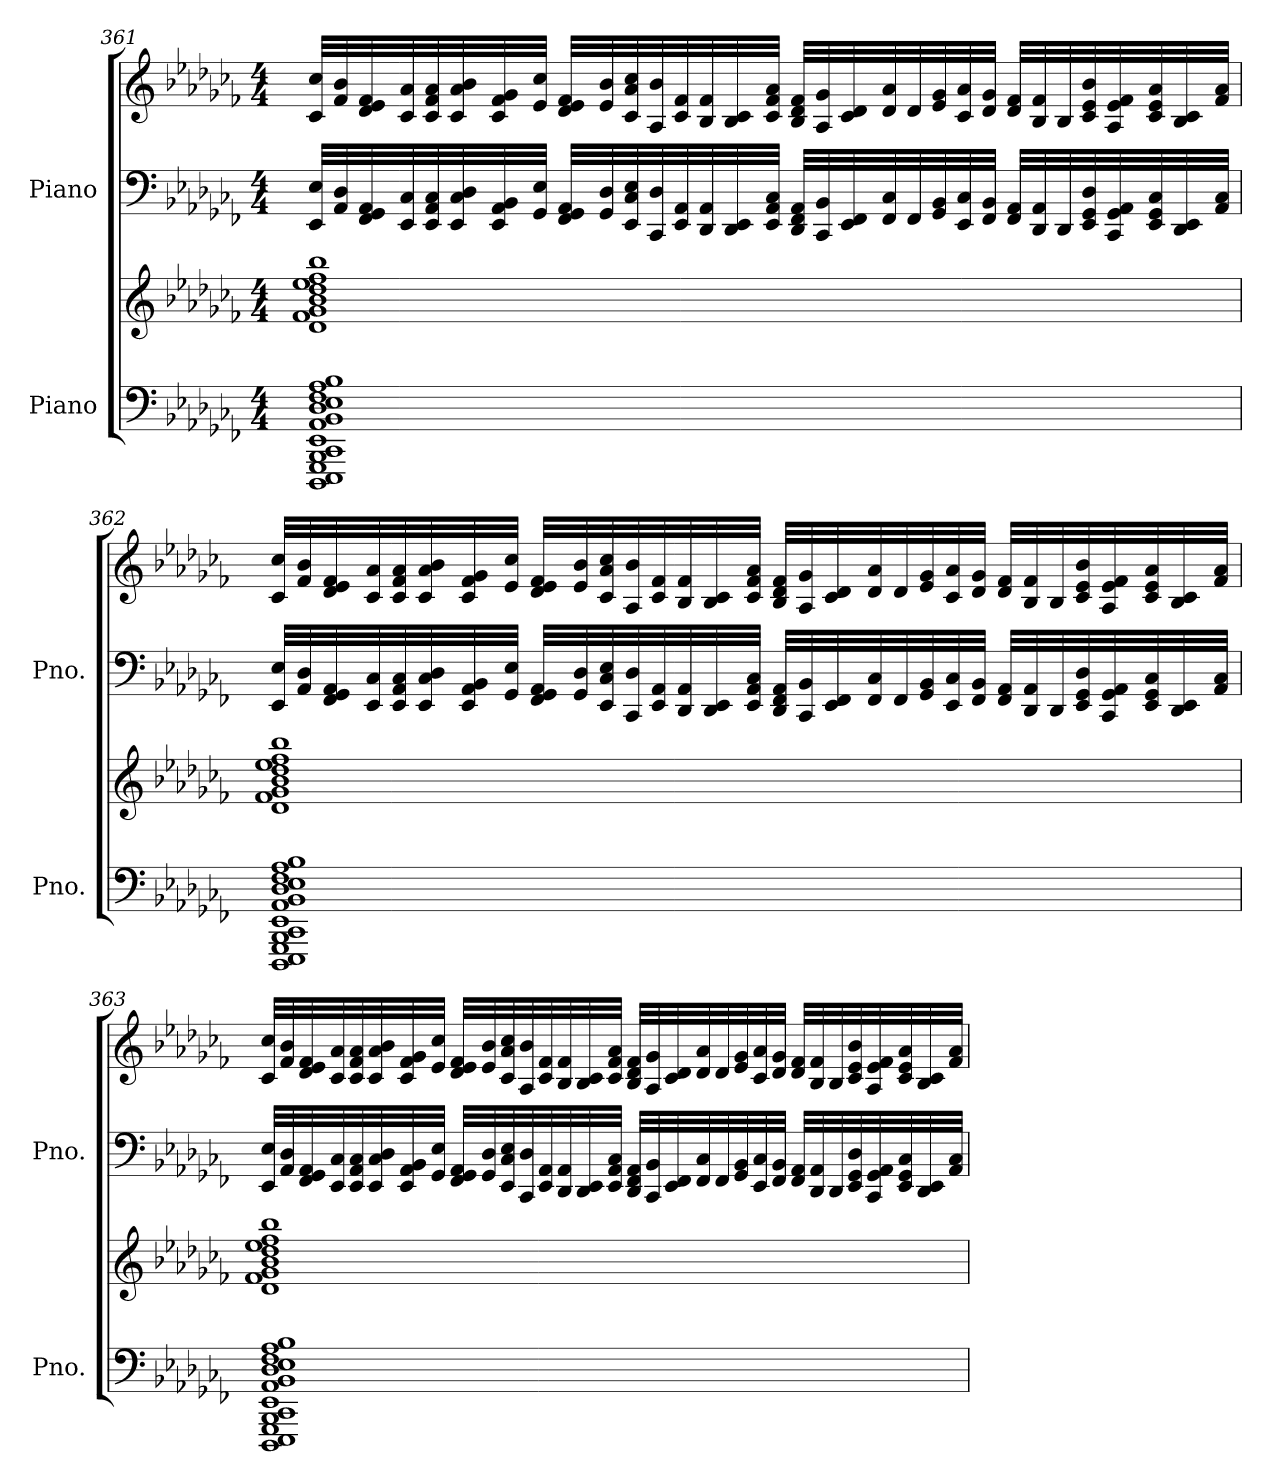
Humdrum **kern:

**kern	**kern	**kern	**kern
*part2	*part2	*part1	*part1
*staff4	*staff3	*staff2	*staff1
*I"Piano	*	*I"Piano	*
*I'Pno.	*	*I'Pno.	*
!!LO:LB:g=z
*clefF4	*clefG2	*clefF4	*clefG2
*ITrd14c24	*ITrd14c24	*ITrd-21c-36	*ITrd-21c-36
*k[b-e-a-d-g-c-f-]	*k[b-e-a-d-g-c-f-]	*k[b-e-a-d-g-c-f-]	*k[b-e-a-d-g-c-f-]
*M4/4	*M4/4	*M4/4	*M4/4
=361	=361	=361	=361
1DDDDD- 1EEEEE- 1GGGGG- 1BBBBB- 1CCCC- 1EEEE- 1AAAA- 1BBBB- 1DDD- 1EEE- 1FFF- 1AAA- 1BBB-	1DD- 1FF- 1GG- 1BB- 1D- 1E- 1F- 1B-	32ee-/ 32eee-/LLL	32cccc-/ 32ccccc-/LLL
.	.	32aa-/ 32ddd-/	32ffff-/ 32bbbb-/
.	.	32ff-/ 32gg-/ 32aa-/	32dddd-/ 32eeee-/ 32ffff-/
.	.	32ee-/ 32ccc-/	32cccc-/ 32aaaa-/
.	.	32ee-/ 32aa-/ 32ccc-/	32cccc-/ 32ffff-/ 32aaaa-/
.	.	32ee-/ 32ccc-/ 32ddd-/	32cccc-/ 32aaaa-/ 32bbbb-/
.	.	32ee-/ 32aa-/ 32bb-/	32cccc-/ 32ffff-/ 32gggg-/
.	.	32gg-/ 32eee-/JJJ	32eeee-/ 32ccccc-/JJJ
.	.	32ff-/ 32gg-/ 32aa-/LLL	32dddd-/ 32eeee-/ 32ffff-/LLL
.	.	32gg-/ 32ddd-/	32eeee-/ 32bbbb-/
.	.	32ee-/ 32ccc-/ 32eee-/	32cccc-/ 32aaaa-/ 32ccccc-/
.	.	32cc-/ 32ddd-/	32aaa-/ 32bbbb-/
.	.	32ee-/ 32aa-/	32cccc-/ 32ffff-/
.	.	32dd-/ 32aa-/	32bbb-/ 32ffff-/
.	.	32dd-/ 32ee-/	32bbb-/ 32cccc-/
.	.	32ee-/ 32aa-/ 32ccc-/JJJ	32cccc-/ 32ffff-/ 32aaaa-/JJJ
.	.	32dd-/ 32ff-/ 32aa-/LLL	32bbb-/ 32dddd-/ 32ffff-/LLL
.	.	32cc-/ 32bb-/	32aaa-/ 32gggg-/
.	.	32ee-/ 32ff-/	32cccc-/ 32dddd-/
.	.	32ff-/ 32ccc-/	32dddd-/ 32aaaa-/
.	.	32ff-/	32dddd-/
.	.	32gg-/ 32bb-/	32eeee-/ 32gggg-/
.	.	32ee-/ 32ccc-/	32cccc-/ 32aaaa-/
.	.	32ff-/ 32bb-/JJJ	32dddd-/ 32gggg-/JJJ
.	.	32ff-/ 32aa-/LLL	32dddd-/ 32ffff-/LLL
.	.	32dd-/ 32aa-/	32bbb-/ 32ffff-/
.	.	32dd-/	32bbb-/
.	.	32ee-/ 32gg-/ 32ddd-/	32cccc-/ 32eeee-/ 32bbbb-/
.	.	32cc-/ 32gg-/ 32aa-/	32aaa-/ 32eeee-/ 32ffff-/
.	.	32ee-/ 32gg-/ 32ccc-/	32cccc-/ 32eeee-/ 32aaaa-/
.	.	32dd-/ 32ee-/	32bbb-/ 32cccc-/
.	.	32aa-/ 32ccc-/JJJ	32ffff-/ 32aaaa-/JJJ
!!LO:LB:g=z
=362	=362	=362	=362
1DDDDD- 1EEEEE- 1GGGGG- 1BBBBB- 1CCCC- 1EEEE- 1AAAA- 1BBBB- 1DDD- 1EEE- 1FFF- 1AAA- 1BBB-	1DD- 1FF- 1GG- 1BB- 1D- 1E- 1F- 1B-	32ee-/ 32eee-/LLL	32cccc-/ 32ccccc-/LLL
.	.	32aa-/ 32ddd-/	32ffff-/ 32bbbb-/
.	.	32ff-/ 32gg-/ 32aa-/	32dddd-/ 32eeee-/ 32ffff-/
.	.	32ee-/ 32ccc-/	32cccc-/ 32aaaa-/
.	.	32ee-/ 32aa-/ 32ccc-/	32cccc-/ 32ffff-/ 32aaaa-/
.	.	32ee-/ 32ccc-/ 32ddd-/	32cccc-/ 32aaaa-/ 32bbbb-/
.	.	32ee-/ 32aa-/ 32bb-/	32cccc-/ 32ffff-/ 32gggg-/
.	.	32gg-/ 32eee-/JJJ	32eeee-/ 32ccccc-/JJJ
.	.	32ff-/ 32gg-/ 32aa-/LLL	32dddd-/ 32eeee-/ 32ffff-/LLL
.	.	32gg-/ 32ddd-/	32eeee-/ 32bbbb-/
.	.	32ee-/ 32ccc-/ 32eee-/	32cccc-/ 32aaaa-/ 32ccccc-/
.	.	32cc-/ 32ddd-/	32aaa-/ 32bbbb-/
.	.	32ee-/ 32aa-/	32cccc-/ 32ffff-/
.	.	32dd-/ 32aa-/	32bbb-/ 32ffff-/
.	.	32dd-/ 32ee-/	32bbb-/ 32cccc-/
.	.	32ee-/ 32aa-/ 32ccc-/JJJ	32cccc-/ 32ffff-/ 32aaaa-/JJJ
.	.	32dd-/ 32ff-/ 32aa-/LLL	32bbb-/ 32dddd-/ 32ffff-/LLL
.	.	32cc-/ 32bb-/	32aaa-/ 32gggg-/
.	.	32ee-/ 32ff-/	32cccc-/ 32dddd-/
.	.	32ff-/ 32ccc-/	32dddd-/ 32aaaa-/
.	.	32ff-/	32dddd-/
.	.	32gg-/ 32bb-/	32eeee-/ 32gggg-/
.	.	32ee-/ 32ccc-/	32cccc-/ 32aaaa-/
.	.	32ff-/ 32bb-/JJJ	32dddd-/ 32gggg-/JJJ
.	.	32ff-/ 32aa-/LLL	32dddd-/ 32ffff-/LLL
.	.	32dd-/ 32aa-/	32bbb-/ 32ffff-/
.	.	32dd-/	32bbb-/
.	.	32ee-/ 32gg-/ 32ddd-/	32cccc-/ 32eeee-/ 32bbbb-/
.	.	32cc-/ 32gg-/ 32aa-/	32aaa-/ 32eeee-/ 32ffff-/
.	.	32ee-/ 32gg-/ 32ccc-/	32cccc-/ 32eeee-/ 32aaaa-/
.	.	32dd-/ 32ee-/	32bbb-/ 32cccc-/
.	.	32aa-/ 32ccc-/JJJ	32ffff-/ 32aaaa-/JJJ
!!LO:PB:g=z
=363	=363	=363	=363
1DDDDD- 1EEEEE- 1GGGGG- 1BBBBB- 1CCCC- 1EEEE- 1AAAA- 1BBBB- 1DDD- 1EEE- 1FFF- 1AAA- 1BBB-	1DD- 1FF- 1GG- 1BB- 1D- 1E- 1F- 1B-	32ee-/ 32eee-/LLL	32cccc-/ 32ccccc-/LLL
.	.	32aa-/ 32ddd-/	32ffff-/ 32bbbb-/
.	.	32ff-/ 32gg-/ 32aa-/	32dddd-/ 32eeee-/ 32ffff-/
.	.	32ee-/ 32ccc-/	32cccc-/ 32aaaa-/
.	.	32ee-/ 32aa-/ 32ccc-/	32cccc-/ 32ffff-/ 32aaaa-/
.	.	32ee-/ 32ccc-/ 32ddd-/	32cccc-/ 32aaaa-/ 32bbbb-/
.	.	32ee-/ 32aa-/ 32bb-/	32cccc-/ 32ffff-/ 32gggg-/
.	.	32gg-/ 32eee-/JJJ	32eeee-/ 32ccccc-/JJJ
.	.	32ff-/ 32gg-/ 32aa-/LLL	32dddd-/ 32eeee-/ 32ffff-/LLL
.	.	32gg-/ 32ddd-/	32eeee-/ 32bbbb-/
.	.	32ee-/ 32ccc-/ 32eee-/	32cccc-/ 32aaaa-/ 32ccccc-/
.	.	32cc-/ 32ddd-/	32aaa-/ 32bbbb-/
.	.	32ee-/ 32aa-/	32cccc-/ 32ffff-/
.	.	32dd-/ 32aa-/	32bbb-/ 32ffff-/
.	.	32dd-/ 32ee-/	32bbb-/ 32cccc-/
.	.	32ee-/ 32aa-/ 32ccc-/JJJ	32cccc-/ 32ffff-/ 32aaaa-/JJJ
.	.	32dd-/ 32ff-/ 32aa-/LLL	32bbb-/ 32dddd-/ 32ffff-/LLL
.	.	32cc-/ 32bb-/	32aaa-/ 32gggg-/
.	.	32ee-/ 32ff-/	32cccc-/ 32dddd-/
.	.	32ff-/ 32ccc-/	32dddd-/ 32aaaa-/
.	.	32ff-/	32dddd-/
.	.	32gg-/ 32bb-/	32eeee-/ 32gggg-/
.	.	32ee-/ 32ccc-/	32cccc-/ 32aaaa-/
.	.	32ff-/ 32bb-/JJJ	32dddd-/ 32gggg-/JJJ
.	.	32ff-/ 32aa-/LLL	32dddd-/ 32ffff-/LLL
.	.	32dd-/ 32aa-/	32bbb-/ 32ffff-/
.	.	32dd-/	32bbb-/
.	.	32ee-/ 32gg-/ 32ddd-/	32cccc-/ 32eeee-/ 32bbbb-/
.	.	32cc-/ 32gg-/ 32aa-/	32aaa-/ 32eeee-/ 32ffff-/
.	.	32ee-/ 32gg-/ 32ccc-/	32cccc-/ 32eeee-/ 32aaaa-/
.	.	32dd-/ 32ee-/	32bbb-/ 32cccc-/
.	.	32aa-/ 32ccc-/JJJ	32ffff-/ 32aaaa-/JJJ
=	=	=	=
*-	*-	*-	*-
